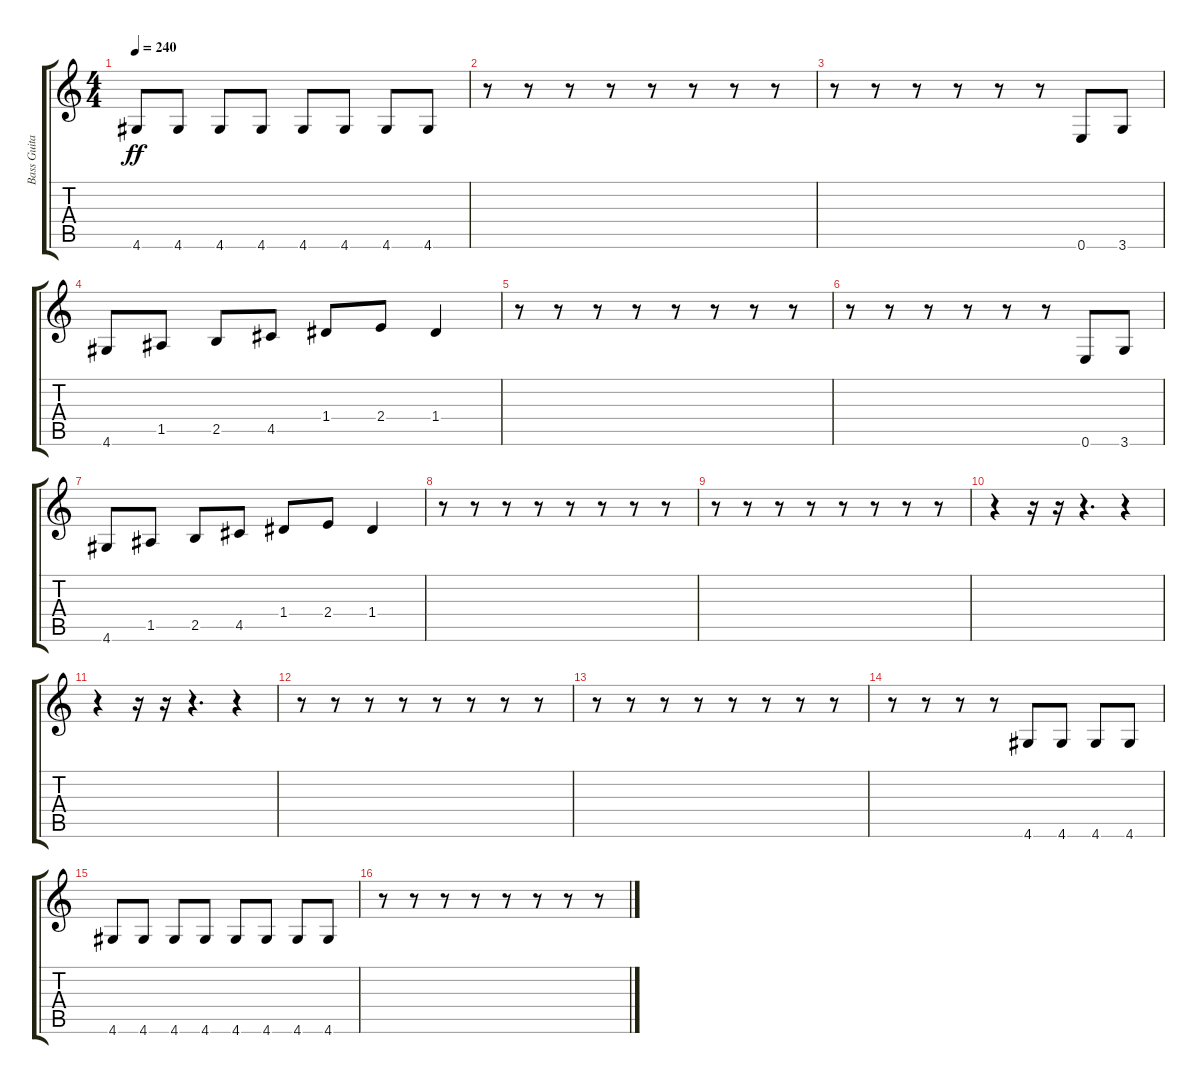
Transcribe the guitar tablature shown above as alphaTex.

\track ("Bass Guitar" "Bass Guita") {instrument electricbassfinger}
\staff {score tabs}
\tuning (E4 B3 G3 D3 A2 E2) {hide}
\ts (4 4)
\tempo 240
\clef g2
\ks c
4.6.8{dy ff} 4.6.8 4.6.8 4.6.8 4.6.8 4.6.8 4.6.8 4.6.8 |
r.8 r.8 r.8 r.8 r.8 r.8 r.8 r.8 |
r.8 r.8 r.8 r.8 r.8 r.8 0.6.8 3.6.8 |
4.6.8 1.5.8 2.5.8 4.5.8 1.4.8 2.4.8 1.4.4 |
r.8 r.8 r.8 r.8 r.8 r.8 r.8 r.8 |
r.8 r.8 r.8 r.8 r.8 r.8 0.6.8 3.6.8 |
4.6.8 1.5.8 2.5.8 4.5.8 1.4.8 2.4.8 1.4.4 |
r.8 r.8 r.8 r.8 r.8 r.8 r.8 r.8 |
r.8 r.8 r.8 r.8 r.8 r.8 r.8 r.8 |
r.4 r.16 r.16 r.4{d} r.4 |
r.4 r.16 r.16 r.4{d} r.4 |
r.8 r.8 r.8 r.8 r.8 r.8 r.8 r.8 |
r.8 r.8 r.8 r.8 r.8 r.8 r.8 r.8 |
r.8 r.8 r.8 r.8 4.6.8 4.6.8 4.6.8 4.6.8 |
4.6.8 4.6.8 4.6.8 4.6.8 4.6.8 4.6.8 4.6.8 4.6.8 |
r.8 r.8 r.8 r.8 r.8 r.8 r.8 r.8
